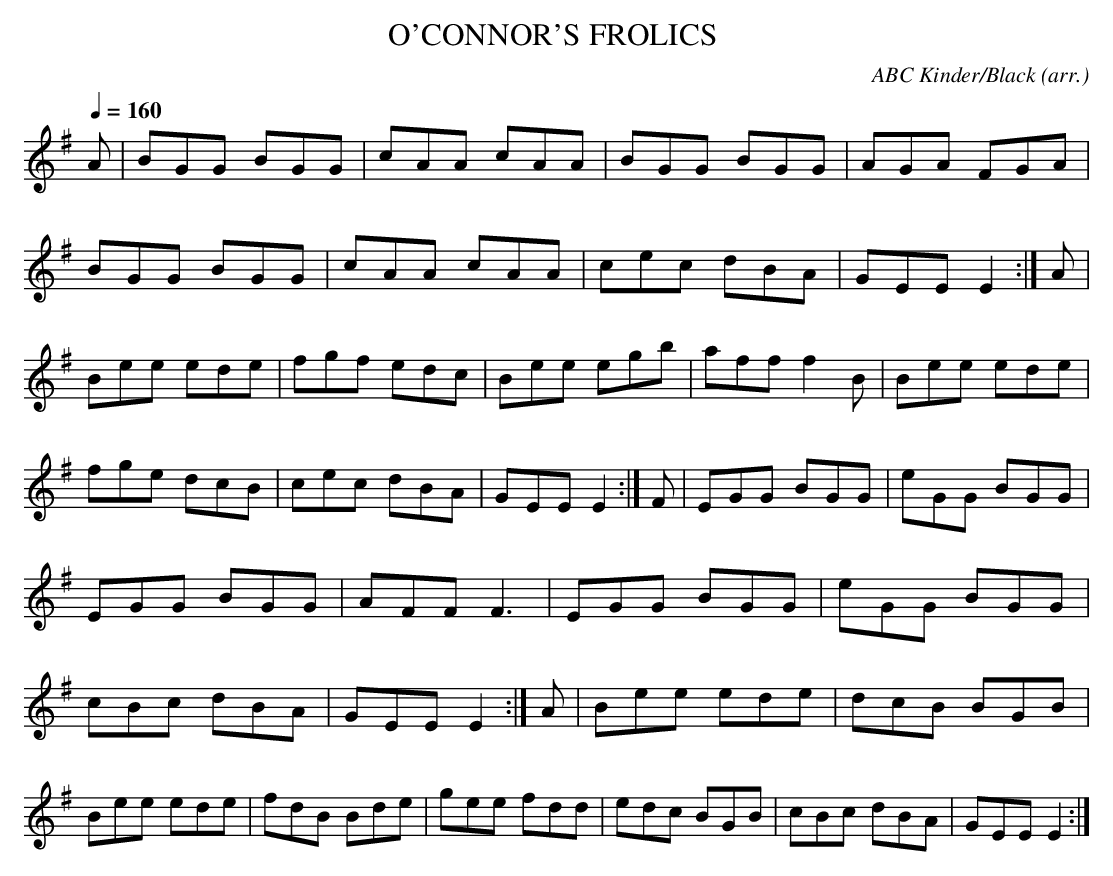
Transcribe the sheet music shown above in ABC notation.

X:1
T:O'CONNOR'S FROLICS \
C:ABC Kinder/Black (arr.)\
M:6/8\
Q:1/4=160\
L:1/8\
K:Em % source key Dm\
A|BGG BGG|cAA cAA|BGG BGG|AGA FGA|\
BGG BGG|cAA cAA|cec dBA|GEE E2:|\
A|Bee ede|fgf edc|Bee egb|aff f2 B|\
Bee ede|fge dcB|cec dBA|GEE E2:|\
F|EGG BGG|eGG BGG|EGG BGG|AFF F3|\
EGG BGG|eGG BGG|cBc dBA|GEE E2:|\
A|Bee ede|dcB BGB|Bee ede|fdB Bde|\
gee fdd|edc BGB|cBc dBA|GEE E2:|\
\
\
